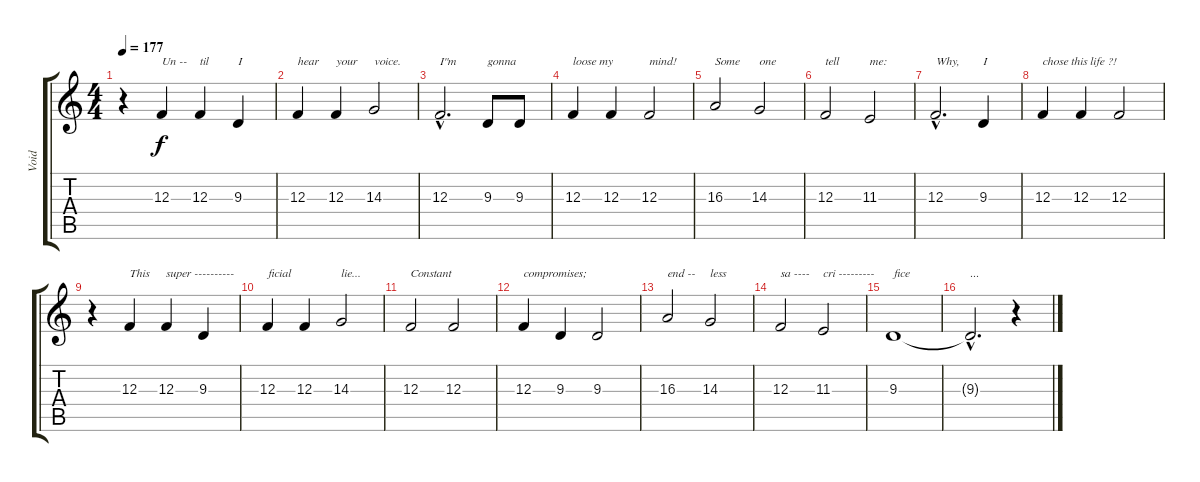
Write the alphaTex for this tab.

\track ("Void" "Void") {instrument clarinet}
\staff {score tabs}
\tuning (D4 A3 F3 C3 G2 C2) {hide}
\ts (4 4)
\tempo 177
\clef g2
\ks c
r.4{dy f} 12.3.4{txt "Un --"} 12.3.4{txt "til"} 9.3.4{txt "I"} |
12.3.4{txt "hear"} 12.3.4{txt "your"} 14.3.2{txt "voice."} |
12.3{hac}.2{d txt "I\"m"} 9.3.8{txt "gonna"} 9.3.8 |
12.3.4{txt "loose my"} 12.3.4 12.3.2{txt "mind!"} |
16.3.2{txt "Some"} 14.3.2{txt "one"} |
12.3.2{txt "tell"} 11.3.2{txt "me:"} |
12.3{hac}.2{d txt "Why,"} 9.3.4{txt "I"} |
12.3.4{txt "chose this life ?!"} 12.3.4 12.3.2 |
r.4 12.3.4{txt "This"} 12.3.4{txt "super ----------"} 9.3.4 |
12.3.4{txt "ficial"} 12.3.4 14.3.2{txt "lie..."} |
12.3.2{txt "Constant"} 12.3.2 |
12.3.4{txt "compromises;"} 9.3.4 9.3.2 |
16.3.2{txt "end --"} 14.3.2{txt "less"} |
12.3.2{txt "sa ----"} 11.3.2{txt "cri ---------"} |
9.3.1{txt "fice"} |
9.3{hac t}.2{d txt "..."} r.4
